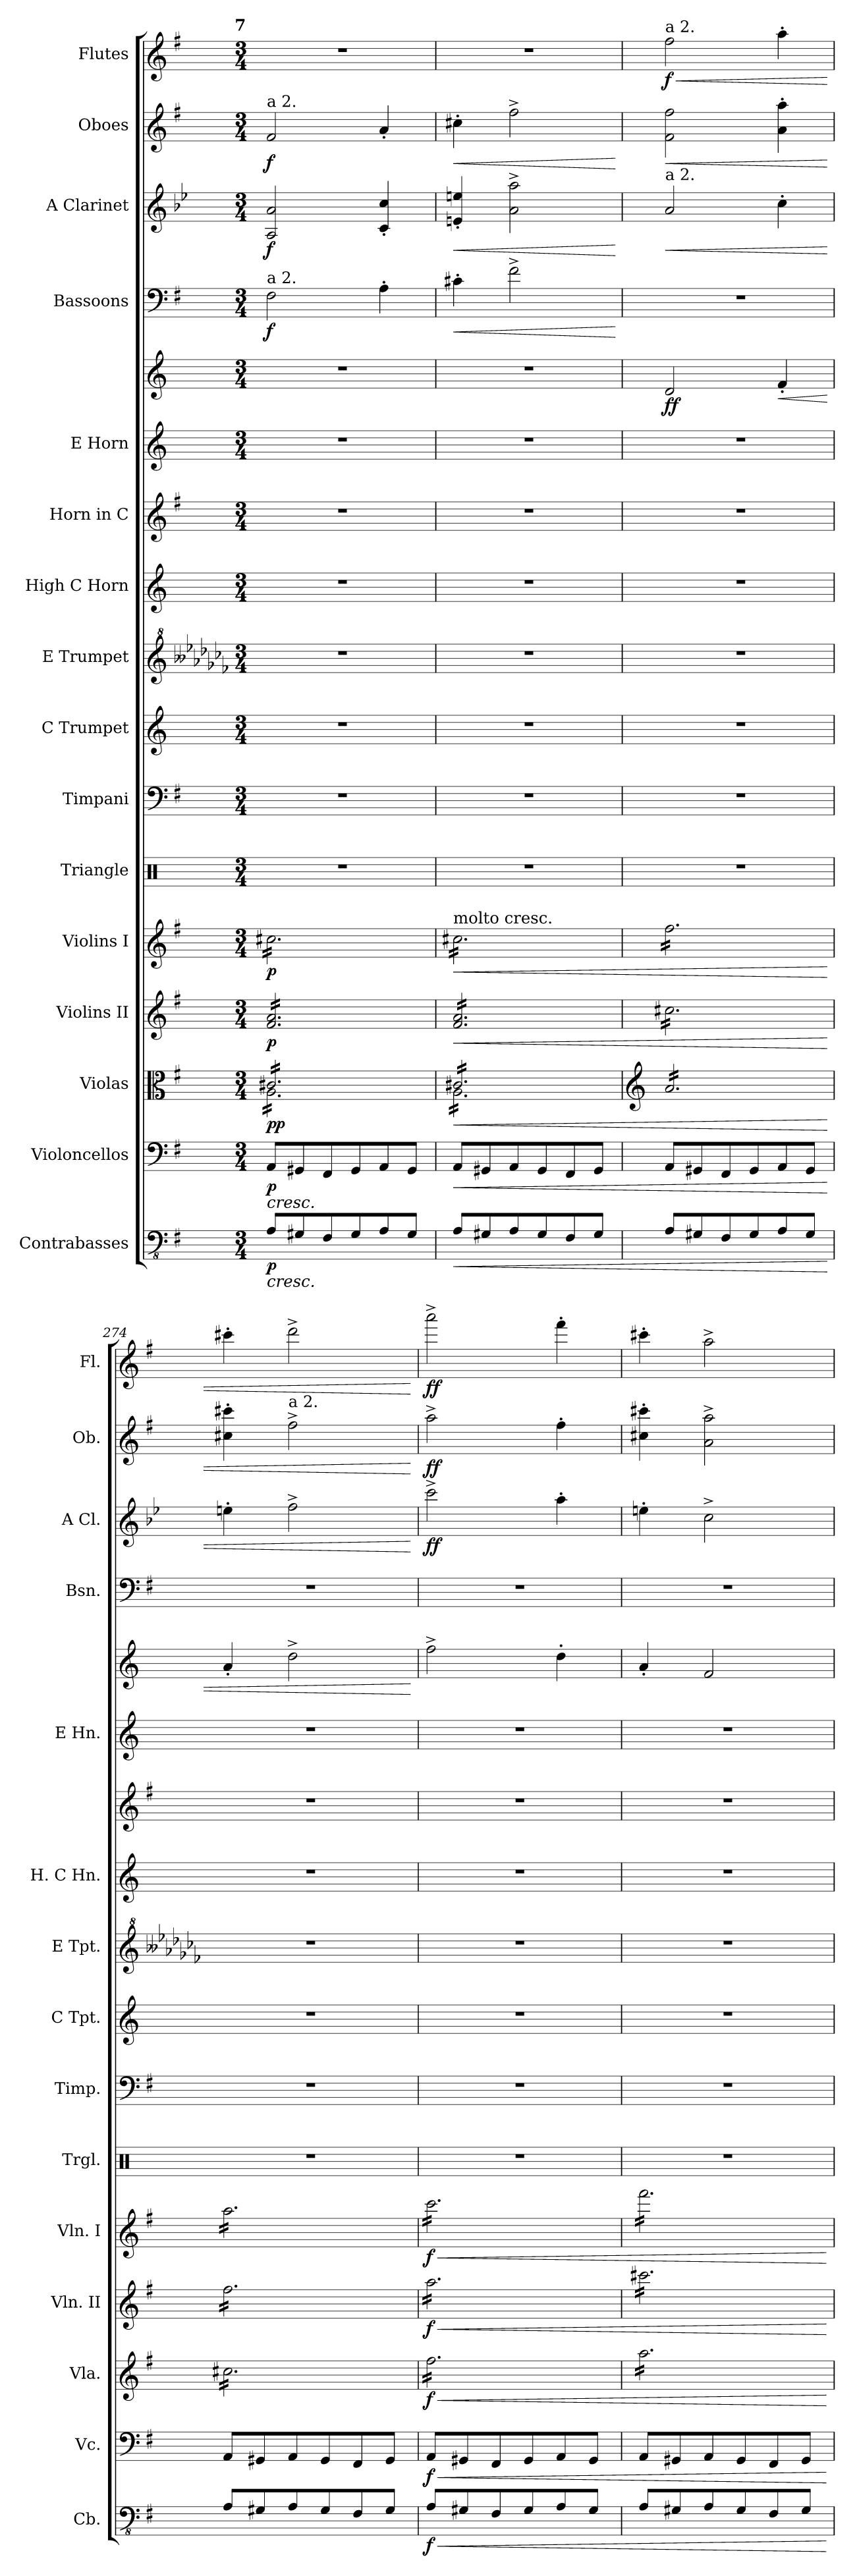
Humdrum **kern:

**kern	**dynam	**kern	**dynam	**kern	**dynam	**kern	**dynam	**kern	**dynam	**kern	**kern	**kern	**kern	**kern	**kern	**kern	**kern	**dynam	**kern	**dynam	**kern	**dynam	**kern	**dynam	**kern	**dynam
*part16	*part16	*part15	*part15	*part14	*part14	*part13	*part13	*part12	*part12	*part11	*part10	*part9	*part8	*part7	*part6	*part5	*part5	*part5	*part4	*part4	*part3	*part3	*part2	*part2	*part1	*part1
*staff17	*staff17	*staff16	*staff16	*staff15	*staff15	*staff14	*staff14	*staff13	*staff13	*staff12	*staff11	*staff10	*staff9	*staff8	*staff7	*staff6	*staff5	*staff5/6	*staff4	*staff4	*staff3	*staff3	*staff2	*staff2	*staff1	*staff1
*I"Contrabasses	*	*I"Violoncellos	*	*I"Violas	*	*I"Violins II	*	*I"Violins I	*	*I"Triangle	*I"Timpani	*I"C Trumpet	*I"E Trumpet	*I"High C Horn	*I"Horn in C	*I"E Horn	*	*	*I"Bassoons	*	*I"A Clarinet	*	*I"Oboes	*	*I"Flutes	*
*I'Cb.	*	*I'Vc.	*	*I'Vla.	*	*I'Vln. II	*	*I'Vln. I	*	*I'Trgl.	*I'Timp.	*I'C Tpt.	*I'E Tpt.	*I'H. C Hn.	*	*I'E Hn.	*	*	*I'Bsn.	*	*I'A Cl.	*	*I'Ob.	*	*I'Fl.	*
!!LO:PB:g=z
*clefFv4	*	*clefF4	*	*clefC3	*	*clefG2	*	*clefG2	*	*clefX	*clefF4	*clefG2	*clefG^2	*clefG2	*clefG2	*clefG2	*clefG2	*	*clefF4	*	*clefG2	*	*clefG2	*	*clefG2	*
*ITrd7c12	*	*	*	*	*	*	*	*	*	*	*	*	*ITrd-3c-4	*ITrd7c12	*ITrd7c12	*ITrd5c8	*ITrd5c8	*	*	*	*ITrd2c3	*	*	*	*	*
*k[f#]	*	*k[f#]	*	*k[f#]	*	*k[f#]	*	*k[f#]	*	*k[]	*k[f#]	*k[]	*k[b--e-a-d-g-c-f-]	*k[]	*k[f#]	*k[f#c#g#d#]	*k[f#c#g#d#]	*	*k[f#]	*	*k[f#]	*	*k[f#]	*	*k[f#]	*
*M3/4	*	*M3/4	*	*M3/4	*	*M3/4	*	*M3/4	*	*M3/4	*M3/4	*M3/4	*M3/4	*M3/4	*M3/4	*M3/4	*M3/4	*	*M3/4	*	*M3/4	*	*M3/4	*	*M3/4	*
!!LO:REH:place=s1:a:B:enc=none:fs=14:t=7
=271	=271	=271	=271	=271	=271	=271	=271	=271	=271	=271	=271	=271	=271	=271	=271	=271	=271	=271	=271	=271	=271	=271	=271	=271	=271	=271
*	*	*	*	*^	*	*	*	*	*	*	*	*	*	*	*	*	*	*	*	*	*	*	*	*	*	*
!	!	!	!	!	!	!	!	!	!	!	!	!	!	!	!	!	!	!	!	!	!	!	!	!LO:TX:a:t=a 2.	!	!	!
!	!	!	!	!	!	!	!	!	!	!	!	!	!	!	!	!	!	!	!	!LO:TX:a:t=a 2.	!	!	!	!	!	!	!
!	!	!	!	!	!	!	!	!	!LO:TX:b:i:t=cresc.	!	!	!	!	!	!	!	!	!	!	!	!	!	!	!	!	!	!
!	!	!	!	!LO:TX:b:i:t=cresc.	!	!	!	!	!	!	!	!	!	!	!	!	!	!	!	!	!	!	!	!	!	!	!
!	!	!LO:TX:b:i:t=cresc.	!	!	!	!	!	!	!	!	!	!	!	!	!	!	!	!	!	!	!	!	!	!	!	!	!
!LO:TX:b:i:t=cresc.	!	!	!	!	!	!	!	!	!	!	!	!	!	!	!	!	!	!	!	!	!	!	!	!	!	!	!
!	!LO:DY:b	!	!LO:DY:b	!	!	!LO:DY:b	!	!	!	!	!	!	!	!	!	!	!	!	!	!	!	!	!	!	!	!	!
!	!	!	!	!	!	!LO:DY:n=1:b	!	!LO:DY:b	!	!LO:DY:b	!	!	!	!	!	!	!	!	!	!	!LO:DY:b	!	!LO:DY:b	!	!LO:DY:b	!	!
*	*	*	*	*tremolo	*	*	*	*	*	*	*	*	*	*	*	*	*	*	*	*	*	*	*	*	*	*	*
*	*	*	*	*	*	*	*tremolo	*	*	*	*	*	*	*	*	*	*	*	*	*	*	*	*	*	*	*	*
*	*	*	*	*	*	*	*	*	*tremolo	*	*	*	*	*	*	*	*	*	*	*	*	*	*	*	*	*	*
8AAA/L	p	8AA/L	p	16c#X/LL	16A\LL	p p	16f#/ 16a/LL	p	16cc#X\LL	p	2.r	2.r	2.r	2.r	2.r	2.r	2.r	2.r	.	2F#\	f	2F#/ 2f#/	f	2f#/	f	2.r	.
.	.	.	.	16c#X/	16A\	.	16f#/ 16a/	.	16cc#X\	.	.	.	.	.	.	.	.	.	.	.	.	.	.	.	.	.	.
8GGG#X/	.	8GG#X/	.	16c#X/	16A\	.	16f#/ 16a/	.	16cc#X\	.	.	.	.	.	.	.	.	.	.	.	.	.	.	.	.	.	.
.	.	.	.	16c#X/	16A\	.	16f#/ 16a/	.	16cc#X\	.	.	.	.	.	.	.	.	.	.	.	.	.	.	.	.	.	.
8FFF#/	.	8FF#/	.	16c#X/	16A\	.	16f#/ 16a/	.	16cc#X\	.	.	.	.	.	.	.	.	.	.	.	.	.	.	.	.	.	.
.	.	.	.	16c#X/	16A\	.	16f#/ 16a/	.	16cc#X\	.	.	.	.	.	.	.	.	.	.	.	.	.	.	.	.	.	.
8GGG#/	.	8GG#/	.	16c#X/	16A\	.	16f#/ 16a/	.	16cc#X\	.	.	.	.	.	.	.	.	.	.	.	.	.	.	.	.	.	.
.	.	.	.	16c#X/	16A\	.	16f#/ 16a/	.	16cc#X\	.	.	.	.	.	.	.	.	.	.	.	.	.	.	.	.	.	.
8AAA/	.	8AA/	.	16c#X/	16A\	.	16f#/ 16a/	.	16cc#X\	.	.	.	.	.	.	.	.	.	.	4A'\	.	4A/' 4a/'	.	4a'/	.	.	.
.	.	.	.	16c#X/	16A\	.	16f#/ 16a/	.	16cc#X\	.	.	.	.	.	.	.	.	.	.	.	.	.	.	.	.	.	.
8GGG#/J	.	8GG#/J	.	16c#X/	16A\	.	16f#/ 16a/	.	16cc#X\	.	.	.	.	.	.	.	.	.	.	.	.	.	.	.	.	.	.
.	.	.	.	16c#X/JJ	16A\JJ	.	16f#/ 16a/JJ	.	16cc#X\JJ	.	.	.	.	.	.	.	.	.	.	.	.	.	.	.	.	.	.
=272	=272	=272	=272	=272	=272	=272	=272	=272	=272	=272	=272	=272	=272	=272	=272	=272	=272	=272	=272	=272	=272	=272	=272	=272	=272	=272	=272
!	!	!	!	!	!	!	!	!	!LO:TX:a:t=molto cresc.	!	!	!	!	!	!	!	!	!	!	!	!	!	!	!	!	!	!
!	!LO:HP:b	!	!LO:HP:b	!	!	!LO:HP:b	!	!LO:HP:b	!	!LO:HP:b	!	!	!	!	!	!	!	!	!	!	!LO:HP:b	!	!LO:HP:b	!	!LO:HP:b	!	!
8AAA/L	<	8AA/L	<	16c#X/LL	16A\LL	<	16f#/ 16a/LL	<	16cc#X\LL	<	2.r	2.r	2.r	2.r	2.r	2.r	2.r	2.r	.	4c#X'\	<	4c#X/' 4cc#X/'	<	4cc#X'\	<	2.r	.
.	.	.	.	16c#X/	16A\	.	16f#/ 16a/	.	16cc#X\	.	.	.	.	.	.	.	.	.	.	.	.	.	.	.	.	.	.
8GGG#X/	.	8GG#X/	.	16c#X/	16A\	.	16f#/ 16a/	.	16cc#X\	.	.	.	.	.	.	.	.	.	.	.	.	.	.	.	.	.	.
.	.	.	.	16c#X/	16A\	.	16f#/ 16a/	.	16cc#X\	.	.	.	.	.	.	.	.	.	.	.	.	.	.	.	.	.	.
8AAA/	.	8AA/	.	16c#X/	16A\	.	16f#/ 16a/	.	16cc#X\	.	.	.	.	.	.	.	.	.	.	2f#^\	.	2f#\^ 2ff#\^	.	2ff#^\	.	.	.
.	.	.	.	16c#X/	16A\	.	16f#/ 16a/	.	16cc#X\	.	.	.	.	.	.	.	.	.	.	.	.	.	.	.	.	.	.
8GGG#/	.	8GG#/	.	16c#X/	16A\	.	16f#/ 16a/	.	16cc#X\	.	.	.	.	.	.	.	.	.	.	.	.	.	.	.	.	.	.
.	.	.	.	16c#X/	16A\	.	16f#/ 16a/	.	16cc#X\	.	.	.	.	.	.	.	.	.	.	.	.	.	.	.	.	.	.
8FFF#/	.	8FF#/	.	16c#X/	16A\	.	16f#/ 16a/	.	16cc#X\	.	.	.	.	.	.	.	.	.	.	.	.	.	.	.	.	.	.
.	.	.	.	16c#X/	16A\	.	16f#/ 16a/	.	16cc#X\	.	.	.	.	.	.	.	.	.	.	.	.	.	.	.	.	.	.
8GGG#/J	.	8GG#/J	.	16c#X/	16A\	.	16f#/ 16a/	.	16cc#X\	.	.	.	.	.	.	.	.	.	.	.	.	.	.	.	.	.	.
.	.	.	.	16c#X/JJ	16A\JJ	.	16f#/ 16a/JJ	.	16cc#X\JJ	.	.	.	.	.	.	.	.	.	.	.	.	.	.	.	.	.	.
*	*	*	*	*v	*v	*	*	*	*	*	*	*	*	*	*	*	*	*	*	*	*	*	*	*	*	*	*
.	.	.	.	.	.	.	.	.	.	.	.	.	.	.	.	.	.	.	.	[	.	[	.	[	.	.
=273	=273	=273	=273	=273	=273	=273	=273	=273	=273	=273	=273	=273	=273	=273	=273	=273	=273	=273	=273	=273	=273	=273	=273	=273	=273	=273
*	*	*	*	*clefG2	*	*	*	*	*	*	*	*	*	*	*	*	*	*	*	*	*	*	*	*	*	*
!	!	!	!	!	!	!	!	!	!	!	!	!	!	!	!	!	!	!	!	!	!	!	!	!	!LO:TX:a:t=a 2.	!
!	!	!	!	!	!	!	!	!	!	!	!	!	!	!	!	!	!	!	!	!	!LO:TX:a:t=a 2.	!	!	!	!	!
!	!	!	!	!	!	!	!	!	!	!	!	!	!	!	!	!	!	!LO:DY:b	!	!	!	!LO:HP:b	!	!LO:HP:b	!	!LO:HP:b
!	!	!	!	!	!	!	!	!	!	!	!	!	!	!	!	!	!	!	!	!	!	!	!	!	!	!LO:DY:n=1:b
8AAA/L	.	8AA/L	.	16a/LL	.	16cc#X\LL	.	16ff#\LL	.	2.r	2.r	2.r	2.r	2.r	2.r	2.r	2F#/	ff	2.r	.	2f#/	<	2f#\ 2ff#\	<	2ff#\	< f
.	.	.	.	16a/	.	16cc#X\	.	16ff#\	.	.	.	.	.	.	.	.	.	.	.	.	.	.	.	.	.	.
8GGG#X/	.	8GG#X/	.	16a/	.	16cc#X\	.	16ff#\	.	.	.	.	.	.	.	.	.	.	.	.	.	.	.	.	.	.
.	.	.	.	16a/	.	16cc#X\	.	16ff#\	.	.	.	.	.	.	.	.	.	.	.	.	.	.	.	.	.	.
8FFF#/	.	8FF#/	.	16a/	.	16cc#X\	.	16ff#\	.	.	.	.	.	.	.	.	.	.	.	.	.	.	.	.	.	.
.	.	.	.	16a/	.	16cc#X\	.	16ff#\	.	.	.	.	.	.	.	.	.	.	.	.	.	.	.	.	.	.
8GGG#/	.	8GG#/	.	16a/	.	16cc#X\	.	16ff#\	.	.	.	.	.	.	.	.	.	.	.	.	.	.	.	.	.	.
.	.	.	.	16a/	.	16cc#X\	.	16ff#\	.	.	.	.	.	.	.	.	.	.	.	.	.	.	.	.	.	.
!	!	!	!	!	!	!	!	!	!	!	!	!	!	!	!	!	!	!LO:HP:b	!	!	!	!	!	!	!	!
8AAA/	.	8AA/	.	16a/	.	16cc#X\	.	16ff#\	.	.	.	.	.	.	.	.	4A'/	<	.	.	4a'\	.	4a\' 4aa\'	.	4aa'\	.
.	.	.	.	16a/	.	16cc#X\	.	16ff#\	.	.	.	.	.	.	.	.	.	.	.	.	.	.	.	.	.	.
8GGG#/J	.	8GG#/J	.	16a/	.	16cc#X\	.	16ff#\	.	.	.	.	.	.	.	.	.	.	.	.	.	.	.	.	.	.
.	.	.	.	16a/JJ	.	16cc#X\JJ	.	16ff#\JJ	.	.	.	.	.	.	.	.	.	.	.	.	.	.	.	.	.	.
.	[	.	[	.	[	.	[	.	[	.	.	.	.	.	.	.	.	.	.	.	.	.	.	.	.	.
=274	=274	=274	=274	=274	=274	=274	=274	=274	=274	=274	=274	=274	=274	=274	=274	=274	=274	=274	=274	=274	=274	=274	=274	=274	=274	=274
8AAA/L	.	8AA/L	.	16cc#X\LL	.	16ff#\LL	.	16aa\LL	.	2.r	2.r	2.r	2.r	2.r	2.r	2.r	4c#'/	.	2.r	.	4cc#X'\	.	4cc#X\' 4ccc#X\'	.	4ccc#X'\	.
.	.	.	.	16cc#X\	.	16ff#\	.	16aa\	.	.	.	.	.	.	.	.	.	.	.	.	.	.	.	.	.	.
8GGG#X/	.	8GG#X/	.	16cc#X\	.	16ff#\	.	16aa\	.	.	.	.	.	.	.	.	.	.	.	.	.	.	.	.	.	.
.	.	.	.	16cc#X\	.	16ff#\	.	16aa\	.	.	.	.	.	.	.	.	.	.	.	.	.	.	.	.	.	.
!	!	!	!	!	!	!	!	!	!	!	!	!	!	!	!	!	!	!	!	!	!	!	!LO:TX:a:t=a 2.	!	!	!
8AAA/	.	8AA/	.	16cc#X\	.	16ff#\	.	16aa\	.	.	.	.	.	.	.	.	2f#^\	.	.	.	2dd^\	.	2ff#^\	.	2ddd^\	.
.	.	.	.	16cc#X\	.	16ff#\	.	16aa\	.	.	.	.	.	.	.	.	.	.	.	.	.	.	.	.	.	.
8GGG#/	.	8GG#/	.	16cc#X\	.	16ff#\	.	16aa\	.	.	.	.	.	.	.	.	.	.	.	.	.	.	.	.	.	.
.	.	.	.	16cc#X\	.	16ff#\	.	16aa\	.	.	.	.	.	.	.	.	.	.	.	.	.	.	.	.	.	.
8FFF#/	.	8FF#/	.	16cc#X\	.	16ff#\	.	16aa\	.	.	.	.	.	.	.	.	.	.	.	.	.	.	.	.	.	.
.	.	.	.	16cc#X\	.	16ff#\	.	16aa\	.	.	.	.	.	.	.	.	.	.	.	.	.	.	.	.	.	.
8GGG#/J	.	8GG#/J	.	16cc#X\	.	16ff#\	.	16aa\	.	.	.	.	.	.	.	.	.	.	.	.	.	.	.	.	.	.
.	.	.	.	16cc#X\JJ	.	16ff#\JJ	.	16aa\JJ	.	.	.	.	.	.	.	.	.	.	.	.	.	.	.	.	.	.
.	.	.	.	.	.	.	.	.	.	.	.	.	.	.	.	.	.	[	.	.	.	[	.	[	.	[
=275	=275	=275	=275	=275	=275	=275	=275	=275	=275	=275	=275	=275	=275	=275	=275	=275	=275	=275	=275	=275	=275	=275	=275	=275	=275	=275
!	!LO:HP:b	!	!LO:HP:b	!	!LO:HP:b	!	!LO:HP:b	!	!LO:HP:b	!	!	!	!	!	!	!	!	!	!	!	!	!	!	!	!	!
!	!LO:DY:n=1:b	!	!LO:DY:n=1:b	!	!LO:DY:n=1:b	!	!LO:DY:n=1:b	!	!LO:DY:n=1:b	!	!	!	!	!	!	!	!	!	!	!	!	!LO:DY:b	!	!LO:DY:b	!	!LO:DY:b
8AAA/L	< f	8AA/L	< f	16ff#\LL	< f	16aa\LL	< f	16ccc\LL	< f	2.r	2.r	2.r	2.r	2.r	2.r	2.r	2a^\	.	2.r	.	2aa^\	ff	2aa^\	ff	2aaa^\	ff
.	.	.	.	16ff#\	.	16aa\	.	16ccc\	.	.	.	.	.	.	.	.	.	.	.	.	.	.	.	.	.	.
8GGG#X/	.	8GG#X/	.	16ff#\	.	16aa\	.	16ccc\	.	.	.	.	.	.	.	.	.	.	.	.	.	.	.	.	.	.
.	.	.	.	16ff#\	.	16aa\	.	16ccc\	.	.	.	.	.	.	.	.	.	.	.	.	.	.	.	.	.	.
8FFF#/	.	8FF#/	.	16ff#\	.	16aa\	.	16ccc\	.	.	.	.	.	.	.	.	.	.	.	.	.	.	.	.	.	.
.	.	.	.	16ff#\	.	16aa\	.	16ccc\	.	.	.	.	.	.	.	.	.	.	.	.	.	.	.	.	.	.
8GGG#/	.	8GG#/	.	16ff#\	.	16aa\	.	16ccc\	.	.	.	.	.	.	.	.	.	.	.	.	.	.	.	.	.	.
.	.	.	.	16ff#\	.	16aa\	.	16ccc\	.	.	.	.	.	.	.	.	.	.	.	.	.	.	.	.	.	.
8AAA/	.	8AA/	.	16ff#\	.	16aa\	.	16ccc\	.	.	.	.	.	.	.	.	4f#'\	.	.	.	4ff#'\	.	4ff#'\	.	4fff#'\	.
.	.	.	.	16ff#\	.	16aa\	.	16ccc\	.	.	.	.	.	.	.	.	.	.	.	.	.	.	.	.	.	.
8GGG#/J	.	8GG#/J	.	16ff#\	.	16aa\	.	16ccc\	.	.	.	.	.	.	.	.	.	.	.	.	.	.	.	.	.	.
.	.	.	.	16ff#\JJ	.	16aa\JJ	.	16ccc\JJ	.	.	.	.	.	.	.	.	.	.	.	.	.	.	.	.	.	.
=276	=276	=276	=276	=276	=276	=276	=276	=276	=276	=276	=276	=276	=276	=276	=276	=276	=276	=276	=276	=276	=276	=276	=276	=276	=276	=276
8AAA/L	.	8AA/L	.	16aa\LL	.	16ccc#X\LL	.	16fff#\LL	.	2.r	2.r	2.r	2.r	2.r	2.r	2.r	4c#'/	.	2.r	.	4cc#X'\	.	4cc#X\' 4ccc#X\'	.	4ccc#X'\	.
.	.	.	.	16aa\	.	16ccc#X\	.	16fff#\	.	.	.	.	.	.	.	.	.	.	.	.	.	.	.	.	.	.
8GGG#X/	.	8GG#X/	.	16aa\	.	16ccc#X\	.	16fff#\	.	.	.	.	.	.	.	.	.	.	.	.	.	.	.	.	.	.
.	.	.	.	16aa\	.	16ccc#X\	.	16fff#\	.	.	.	.	.	.	.	.	.	.	.	.	.	.	.	.	.	.
8AAA/	.	8AA/	.	16aa\	.	16ccc#X\	.	16fff#\	.	.	.	.	.	.	.	.	2A/	.	.	.	2a^\	.	2a\^ 2aa\^	.	2aa^\	.
.	.	.	.	16aa\	.	16ccc#X\	.	16fff#\	.	.	.	.	.	.	.	.	.	.	.	.	.	.	.	.	.	.
8GGG#/	.	8GG#/	.	16aa\	.	16ccc#X\	.	16fff#\	.	.	.	.	.	.	.	.	.	.	.	.	.	.	.	.	.	.
.	.	.	.	16aa\	.	16ccc#X\	.	16fff#\	.	.	.	.	.	.	.	.	.	.	.	.	.	.	.	.	.	.
8FFF#/	.	8FF#/	.	16aa\	.	16ccc#X\	.	16fff#\	.	.	.	.	.	.	.	.	.	.	.	.	.	.	.	.	.	.
.	.	.	.	16aa\	.	16ccc#X\	.	16fff#\	.	.	.	.	.	.	.	.	.	.	.	.	.	.	.	.	.	.
8GGG#/J	.	8GG#/J	.	16aa\	.	16ccc#X\	.	16fff#\	.	.	.	.	.	.	.	.	.	.	.	.	.	.	.	.	.	.
.	.	.	.	16aa\JJ	.	16ccc#X\JJ	.	16fff#\JJ	.	.	.	.	.	.	.	.	.	.	.	.	.	.	.	.	.	.
*	*	*	*	*	*	*	*	*Xtremolo	*	*	*	*	*	*	*	*	*	*	*	*	*	*	*	*	*	*
*	*	*	*	*	*	*Xtremolo	*	*	*	*	*	*	*	*	*	*	*	*	*	*	*	*	*	*	*	*
*	*	*	*	*Xtremolo	*	*	*	*	*	*	*	*	*	*	*	*	*	*	*	*	*	*	*	*	*	*
.	[	.	[	.	[	.	[	.	[	.	.	.	.	.	.	.	.	.	.	.	.	.	.	.	.	.
=	=	=	=	=	=	=	=	=	=	=	=	=	=	=	=	=	=	=	=	=	=	=	=	=	=	=
*-	*-	*-	*-	*-	*-	*-	*-	*-	*-	*-	*-	*-	*-	*-	*-	*-	*-	*-	*-	*-	*-	*-	*-	*-	*-	*-
